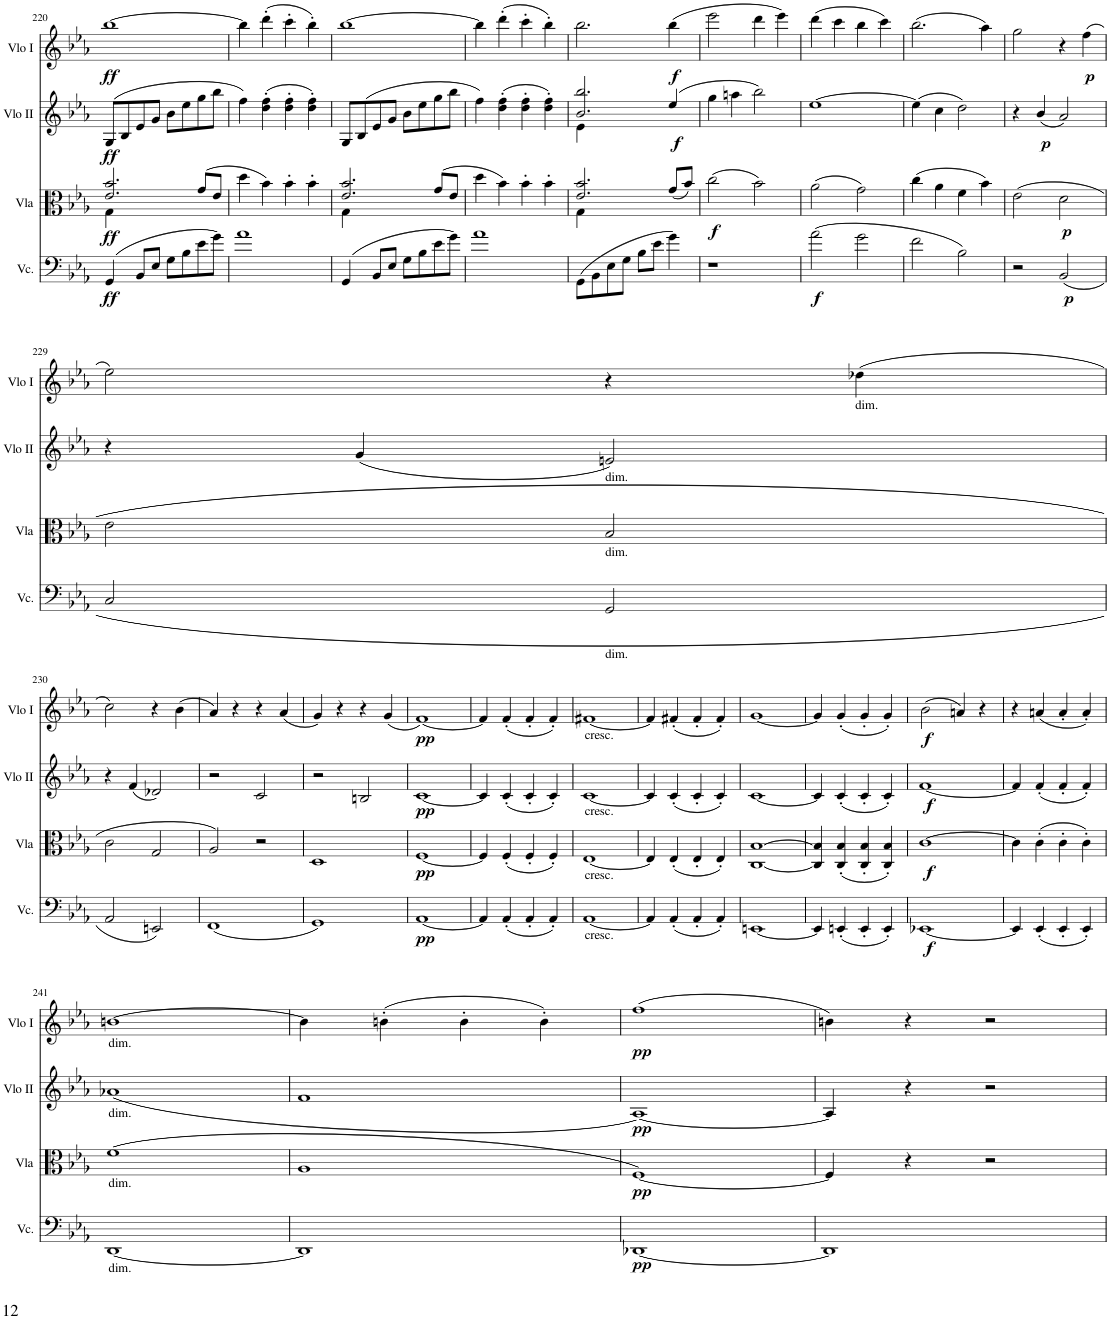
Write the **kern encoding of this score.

**kern	**dynam	**kern	**dynam	**kern	**dynam	**kern	**dynam
*part4	*part4	*part3	*part3	*part2	*part2	*part1	*part1
*staff4	*staff4	*staff3	*staff3	*staff2	*staff2	*staff1	*staff1
*I"Violoncello	*	*I"Viola	*	*I"Violino II	*	*I"Violino I	*
*I'Vc.	*	*I'Vla	*	*I'Vlo II	*	*I'Vlo I	*
!!LO:PB:g=z
*clefF4	*	*clefC3	*	*clefG2	*	*clefG2	*
*k[b-e-a-]	*	*k[b-e-a-]	*	*k[b-e-a-]	*	*k[b-e-a-]	*
*M4/4	*	*M4/4	*	*M4/4	*	*M4/4	*
*met(c)	*	*met(c)	*	*met(c)	*	*met(c)	*
=220	=220	=220	=220	=220	=220	=220	=220
*	*	*^	*	*	*	*	*
!	!LO:DY:b	!	!	!LO:DY:b	!	!LO:DY:b	!	!LO:DY:b
(4GG/	ff	2.e-/ 2.b-/	4G\	ff	(8G/L	ff	[1bb-	ff
.	.	.	.	.	8B-/	.	.	.
8BB-/L	.	.	2.ryy	.	8e-/	.	.	.
8E-/J	.	.	.	.	8g/J	.	.	.
8G\L	.	.	.	.	8b-\L	.	.	.
8B-\	.	.	.	.	8ee-\	.	.	.
8e-\	.	(8g/L	.	.	8gg\	.	.	.
8g\J)	.	8e-/J	.	.	8bb-\J	.	.	.
*	*	*v	*v	*	*	*	*	*
=221	=221	=221	=221	=221	=221	=221	=221
1a-	.	4dd\	.	4ff\)	.	4bb-\]	.
.	.	4b-\)	.	(4dd\' 4ff\'	.	(4ddd'\	.
.	.	4b-'\	.	4dd\' 4ff\'	.	4ccc'\	.
.	.	4b-'\	.	4dd\' 4ff\')	.	4bb-'\)	.
=222	=222	=222	=222	=222	=222	=222	=222
*	*	*^	*	*	*	*	*
(4GG/	.	2.e-/ 2.b-/	4G\	.	8G/L	.	[1bb-	.
.	.	.	.	.	(8B-/	.	.	.
8BB-/L	.	.	2.ryy	.	8e-/	.	.	.
8E-/J	.	.	.	.	8g/J	.	.	.
8G\L	.	.	.	.	8b-\L	.	.	.
8B-\	.	.	.	.	8ee-\	.	.	.
8e-\	.	(8g/L	.	.	8gg\	.	.	.
8g\J)	.	8e-/J	.	.	8bb-\J	.	.	.
*	*	*v	*v	*	*	*	*	*
=223	=223	=223	=223	=223	=223	=223	=223
1a-	.	4dd\	.	4ff\)	.	4bb-\]	.
.	.	4b-\)	.	(4dd\' 4ff\'	.	(4ddd'\	.
.	.	4b-'\	.	4dd\' 4ff\'	.	4ccc'\	.
.	.	4b-'\	.	4dd\' 4ff\')	.	4bb-'\)	.
=224	=224	=224	=224	=224	=224	=224	=224
*	*	*^	*	*^	*	*	*
(8GG\L	.	2.e-/ 2.b-/	4G\	.	2.b-/ 2.bb-/	4e-\	.	2.bb-\	.
8BB-\	.	.	.	.	.	.	.	.	.
8E-\	.	.	2.ryy	.	.	2.ryy	.	.	.
8G\J	.	.	.	.	.	.	.	.	.
8B-\L	.	.	.	.	.	.	.	.	.
8e-\J	.	.	.	.	.	.	.	.	.
!	!	!	!	!	!	!	!LO:DY:b	!	!LO:DY:b
4g\)	.	(8g/L	.	.	(4ee-/	.	f	(4bb-\	f
.	.	8b-/J)	.	.	.	.	.	.	.
*	*	*v	*v	*	*	*	*	*	*
*	*	*	*	*v	*v	*	*	*
=225	=225	=225	=225	=225	=225	=225	=225
!	!	!	!LO:DY:b	!	!	!	!
1r	.	(2cc\	f	4gg\	.	2eee-\	.
.	.	.	.	4aan\	.	.	.
.	.	2b-\)	.	2bb-\)	.	4ddd\	.
.	.	.	.	.	.	4eee-\)	.
=226	=226	=226	=226	=226	=226	=226	=226
!	!LO:DY:b	!	!	!	!	!	!
(2a-\	f	(2a-\	.	[1ee-	.	(4ddd\	.
.	.	.	.	.	.	4ccc\	.
2g\	.	2g\)	.	.	.	4bb-\	.
.	.	.	.	.	.	4ccc\)	.
=227	=227	=227	=227	=227	=227	=227	=227
2f\	.	(4cc\	.	(4ee-\]	.	(2.bb-\	.
.	.	4a-\	.	4cc\	.	.	.
2B-\)	.	4f\	.	2dd\)	.	.	.
.	.	4b-\)	.	.	.	4aa-\)	.
=228	=228	=228	=228	=228	=228	=228	=228
2r	.	(2e-\	.	4r	.	2gg\	.
!	!	!	!	!	!LO:DY:b	!	!
.	.	.	.	(4b-/	p	.	.
!	!LO:DY:b	!	!LO:DY:b	!	!	!	!
(2BB-/	p	2d\	p	2a-/)	.	4r	.
!	!	!	!	!	!	!	!LO:DY:b
.	.	.	.	.	.	(4ff\	p
!!LO:LB:g=z
=229	=229	=229	=229	=229	=229	=229	=229
2C/	.	2e-\	.	4r	.	2ee-\)	.
.	.	.	.	(4g/	.	.	.
!	!	!	!	!LO:TX:b:t=dim.	!	!	!
!	!	!LO:TX:b:t=dim.	!	!	!	!	!
!LO:TX:b:t=dim.	!	!	!	!	!	!	!
2GG/	.	2B-/	.	2en/)	.	4r	.
!	!	!	!	!	!	!LO:TX:b:t=dim.	!
.	.	.	.	.	.	(4dd-X\	.
!!LO:LB:g=z
=230	=230	=230	=230	=230	=230	=230	=230
2AA-/	.	2c\	.	4r	.	2cc\)	.
.	.	.	.	(4f/	.	.	.
2EEn/)	.	2G/	.	2d-X/)	.	4r	.
.	.	.	.	.	.	(4b-\	.
=231	=231	=231	=231	=231	=231	=231	=231
(1FF	.	2A-/)	.	2r	.	4a-/)	.
.	.	.	.	.	.	4r	.
.	.	2r	.	2c/	.	4r	.
.	.	.	.	.	.	(4a-/	.
=232	=232	=232	=232	=232	=232	=232	=232
1GG)	.	1D	.	2r	.	4g/)	.
.	.	.	.	.	.	4r	.
.	.	.	.	2Bn/	.	4r	.
.	.	.	.	.	.	(4g/	.
=233	=233	=233	=233	=233	=233	=233	=233
!	!LO:DY:b	!	!LO:DY:b	!	!LO:DY:b	!	!LO:DY:b
[1AA-	pp	[1F	pp	[1c	pp	[1f)	pp
=234	=234	=234	=234	=234	=234	=234	=234
4AA-/]	.	4F/]	.	4c/]	.	4f/]	.
(4AA-'/	.	(4F'/	.	(4c'/	.	(4f'/	.
4AA-'/	.	4F'/	.	4c'/	.	4f'/	.
4AA-'/)	.	4F'/)	.	4c'/)	.	4f'/)	.
=235	=235	=235	=235	=235	=235	=235	=235
!	!	!	!	!	!	!LO:TX:b:t=cresc.	!
!	!	!	!	!LO:TX:b:t=cresc.	!	!	!
!	!	!LO:TX:b:t=cresc.	!	!	!	!	!
!LO:TX:b:t=cresc.	!	!	!	!	!	!	!
[1AA-	.	[1E-	.	[1c	.	[1f#X	.
=236	=236	=236	=236	=236	=236	=236	=236
4AA-/]	.	4E-/]	.	4c/]	.	4f#/]	.
(4AA-'/	.	(4E-'/	.	(4c'/	.	(4f#X'/	.
4AA-'/	.	4E-'/	.	4c'/	.	4f#'/	.
4AA-'/)	.	4E-'/)	.	4c'/)	.	4f#'/)	.
=237	=237	=237	=237	=237	=237	=237	=237
[1EEn	.	[1C [1B-	.	[1c	.	[1g	.
=238	=238	=238	=238	=238	=238	=238	=238
4EE/]	.	4C/] 4B-/]	.	4c/]	.	4g/]	.
(4EEn'/	.	(4C/' 4B-/'	.	(4c'/	.	(4g'/	.
4EE'/	.	4C/' 4B-/'	.	4c'/	.	4g'/	.
4EE'/)	.	4C/' 4B-/')	.	4c'/)	.	4g'/)	.
=239	=239	=239	=239	=239	=239	=239	=239
!	!LO:DY:b	!	!LO:DY:b	!	!LO:DY:b	!	!LO:DY:b
[1EE-X	f	[1c	f	[1f	f	(2b-\	f
.	.	.	.	.	.	4an/)	.
.	.	.	.	.	.	4r	.
=240	=240	=240	=240	=240	=240	=240	=240
4EE-/]	.	4c\]	.	4f/]	.	4r	.
(4EE-'/	.	(4c'\	.	(4f'/	.	(4an/	.
4EE-'/	.	4c'\	.	4f'/	.	4a'/	.
4EE-'/)	.	4c'\)	.	4f'/)	.	4a'/)	.
!!LO:LB:g=z
=241	=241	=241	=241	=241	=241	=241	=241
!	!	!	!	!	!	!LO:TX:b:t=dim.	!
!	!	!	!	!LO:TX:b:t=dim.	!	!	!
!	!	!LO:TX:b:t=dim.	!	!	!	!	!
!LO:TX:b:t=dim.	!	!	!	!	!	!	!
[1DD	.	(1f	.	(1a-X	.	[1bn	.
=242	=242	=242	=242	=242	=242	=242	=242
1DD]	.	1A-	.	1f	.	4b\]	.
.	.	.	.	.	.	(4bn'\	.
.	.	.	.	.	.	4b'\	.
.	.	.	.	.	.	4b'\)	.
=243	=243	=243	=243	=243	=243	=243	=243
!	!LO:DY:b	!	!LO:DY:b	!	!LO:DY:b	!	!LO:DY:b
[1DD-X	pp	[1F)	pp	[1A-)	pp	(1ff	pp
=244	=244	=244	=244	=244	=244	=244	=244
1DD-]	.	4F/]	.	4A-/]	.	4bn\)	.
.	.	4r	.	4r	.	4r	.
.	.	2r	.	2r	.	2r	.
=	=	=	=	=	=	=	=
*-	*-	*-	*-	*-	*-	*-	*-
